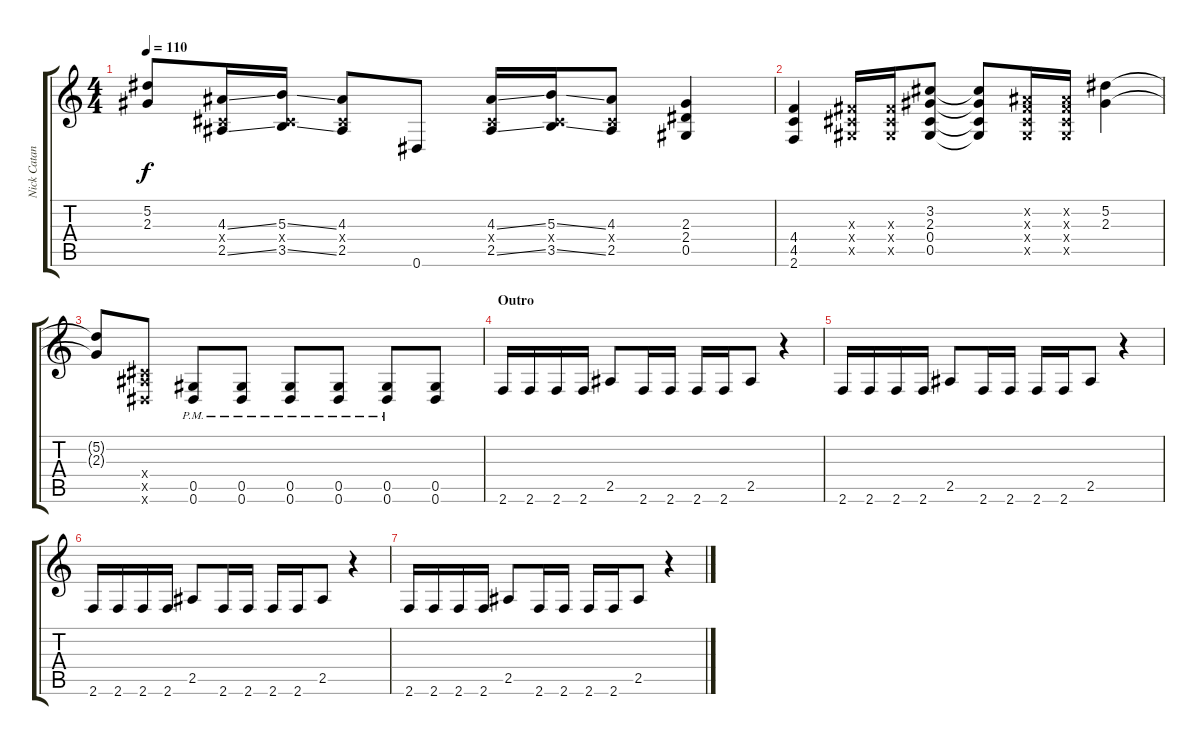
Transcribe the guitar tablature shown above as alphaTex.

\track ("Nick Catanese" "Nick Catan") {instrument overdrivenguitar}
\staff {score tabs}
\tuning (Eb4 Bb3 Gb3 Db3 Ab2 Eb2) {hide}
\ts (4 4)
\tempo 110
\clef g2
\ks c
(5.2{t} 2.3{t}).8{dy f} (4.3{ss} 0.4{x} 2.5{ss}).16 (5.3{ss} 0.4{x} 3.5{ss}).16 (4.3 0.4{x} 2.5).8 0.6.8 (4.3{ss} 0.4{x} 2.5{ss}).16 (5.3{ss} 0.4{x} 3.5{ss}).16 (4.3 0.4{x} 2.5).8 (2.3 2.4 0.5).4 |
(4.4 4.5 2.6).4 (0.3{x} 0.4{x} 0.5{x}).16 (0.3{x} 0.4{x} 0.5{x}).16 (3.2 2.3 0.4 0.5).8 (3.2{t} 2.3{t} 0.4{t} 0.5{t}).8 (0.2{x} 0.3{x} 0.4{x} 0.5{x}).16 (0.2{x} 0.3{x} 0.4{x} 0.5{x}).16 (5.2 2.3).4 |
(5.2{t} 2.3{t}).8 (0.4{x} 2.5{x} 0.6{x}).8 (0.5{pm} 0.6{pm}).8 (0.5{pm} 0.6{pm}).8 (0.5{pm} 0.6{pm}).8 (0.5{pm} 0.6{pm}).8 (0.5{pm} 0.6{pm}).8 (0.5 0.6).8 |
\section ("" "Outro")
2.6.16 2.6.16 2.6.16 2.6.16 2.5.8 2.6.16 2.6.16 2.6.16 2.6.16 2.5.8 r.4 |
2.6.16 2.6.16 2.6.16 2.6.16 2.5.8 2.6.16 2.6.16 2.6.16 2.6.16 2.5.8 r.4 |
2.6.16 2.6.16 2.6.16 2.6.16 2.5.8 2.6.16 2.6.16 2.6.16 2.6.16 2.5.8 r.4 |
2.6.16 2.6.16 2.6.16 2.6.16 2.5.8 2.6.16 2.6.16 2.6.16 2.6.16 2.5.8 r.4
